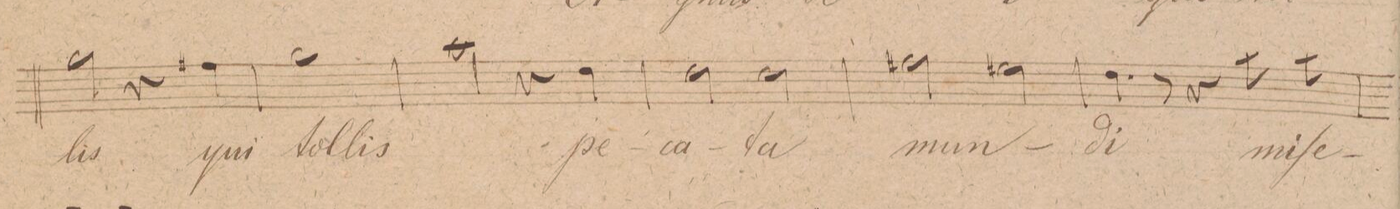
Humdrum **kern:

**kern	**text	**dynam
*I"Alto	*	*
*clefC3	*	*
*k[]	*	*
*met(c|)	*	*
*M2/2	*	*
2a\	-lis	.
4r	.	.
4g#X\	qui	.
=8	=8	=8
1a	tollis	.
=9	=9	=9
2b\	.	.
4r	.	.
4e\	pe-	.
=10	=10	=10
2e\	-ca-	.
2e\	-ta	.
=11	=11	=11
2g#X\	mun-	.
2f#X\	.	.
=12	=12	=12
4.e\	-di	.
8r	.	.
4r	.	.
8b\	mi-	.
8b\	-ſe-	.
=13	=13	=13
*-	*-	*-
